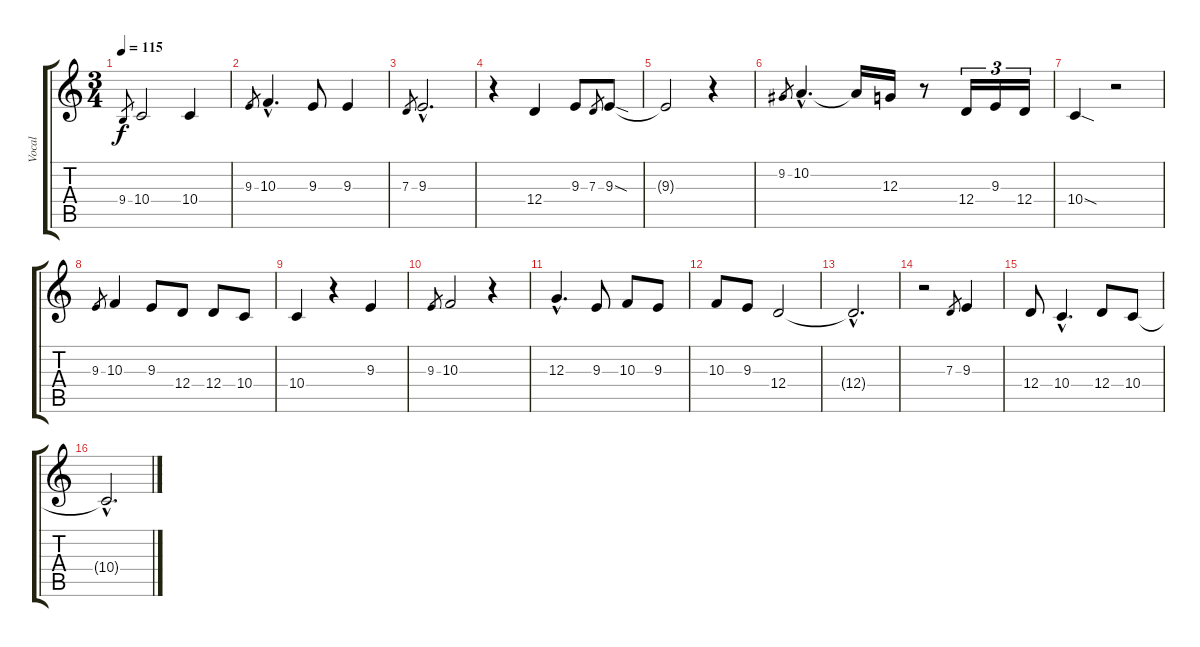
\track ("Vocal" "Vocal") {instrument trombone}
\staff {score tabs}
\tuning (E4 B3 G3 D3 A2 E2) {hide}
\ts (3 4)
\tempo 115
\clef g2
\ks c
9.4.8{gr dy f} 10.4.2 10.4.4 |
9.3.8{gr} 10.3{hac}.4{d} 9.3.8 9.3.4 |
7.3.8{gr} 9.3{hac}.2{d} |
r.4 12.4.4 9.3.8 7.3.8{gr} 9.3{sod}.8 |
9.3{t}.2 r.4 |
9.2.8{gr} 10.2{hac}.4{d} 10.2{t}.16 12.3.16 r.8 12.4.16{tu (3 2)} 9.3.16{tu (3 2)} 12.4.16{tu (3 2)} |
10.4{sod}.4 r.2 |
9.3.8{gr} 10.3.4 9.3.8 12.4.8 12.4.8 10.4.8 |
10.4.4 r.4 9.3.4 |
9.3.8{gr} 10.3.2 r.4 |
12.3{hac}.4{d} 9.3.8 10.3.8 9.3.8 |
10.3.8 9.3.8 12.4.2 |
12.4{hac t}.2{d} |
r.2 7.3.8{gr} 9.3.4 |
12.4.8 10.4{hac}.4{d} 12.4.8 10.4.8 |
10.4{hac t}.2{d}
